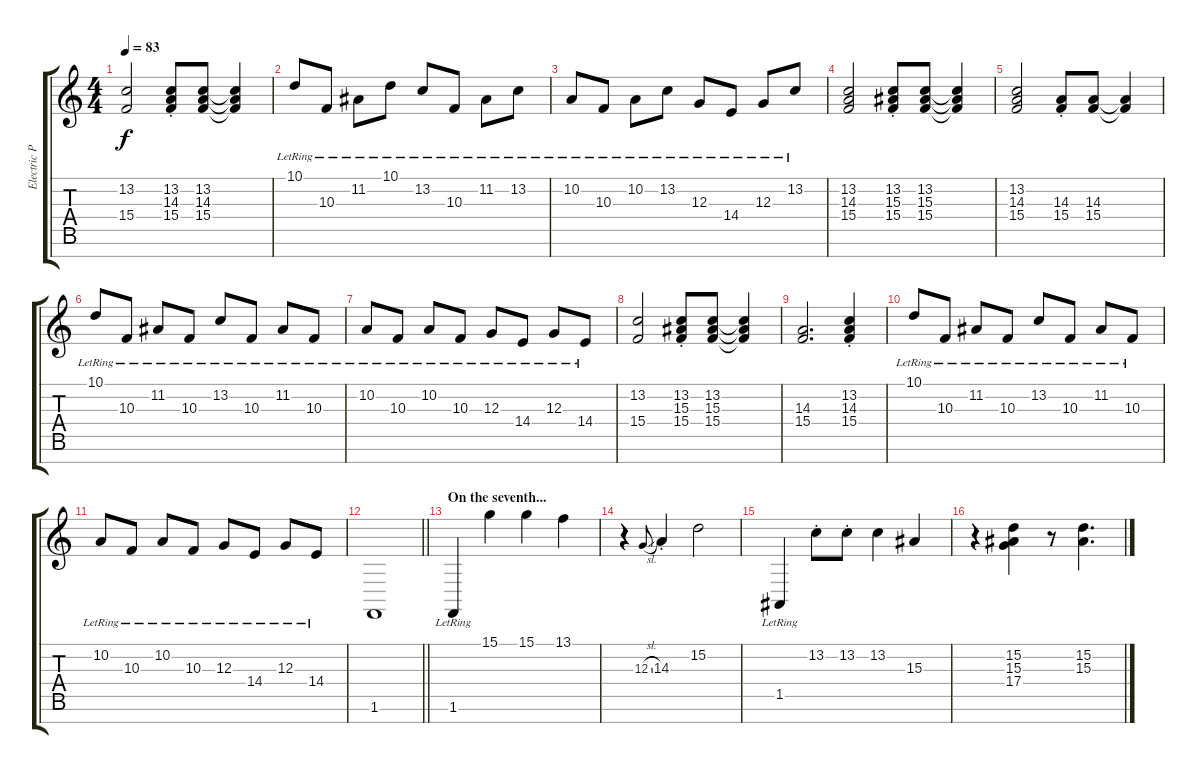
\track ("Electric Piano L (Keith)" "Electric P") {instrument electricpiano2}
\staff {score tabs}
\tuning (E4 B3 G3 D3 A2 E2 B1) {hide}
\ts (4 4)
\tempo 83
\clef g2
\ks c
(13.2 15.4).2{dy f} (13.2{st} 14.3{st} 15.4).8 (13.2 14.3 15.4).8 (13.2{t} 14.3{t} 15.4{t}).4 |
10.1{lr}.8 10.3{lr}.8 11.2{lr}.8 10.1{lr}.8 13.2{lr}.8 10.3{lr}.8 11.2{lr}.8 13.2{lr}.8 |
10.2{lr}.8 10.3{lr}.8 10.2{lr}.8 13.2{lr}.8 12.3{lr}.8 14.4{lr}.8 12.3{lr}.8 13.2{lr}.8 |
(13.2 14.3 15.4).2 (13.2{st} 15.3 15.4).8 (13.2 15.3 15.4).8 (13.2{t} 15.3{t} 15.4{t}).4 |
(13.2 14.3 15.4).2 (14.3{st} 15.4).8 (14.3 15.4).8 (14.3{t} 15.4{t}).4 |
10.1{lr}.8 10.3{lr}.8 11.2{lr}.8 10.3{lr}.8 13.2{lr}.8 10.3{lr}.8 11.2{lr}.8 10.3{lr}.8 |
10.2{lr}.8 10.3{lr}.8 10.2{lr}.8 10.3{lr}.8 12.3{lr}.8 14.4{lr}.8 12.3{lr}.8 14.4{lr}.8 |
(13.2 15.4).2 (13.2{st} 15.3 15.4).8 (13.2 15.3 15.4).8 (13.2{t} 15.3{t} 15.4{t}).4 |
(14.3 15.4).2{d} (13.2{st} 14.3 15.4).4 |
10.1{lr}.8 10.3{lr}.8 11.2{lr}.8 10.3{lr}.8 13.2{lr}.8 10.3{lr}.8 11.2{lr}.8 10.3{lr}.8 |
10.2{lr}.8 10.3{lr}.8 10.2{lr}.8 10.3{lr}.8 12.3{lr}.8 14.4{lr}.8 12.3{lr}.8 14.4{lr}.8 |
\barLineRight lightlight
1.6.1 |
\section ("" "On the seventh...")
1.6{lr}.4 15.1.4 15.1.4 13.1.4 |
r.4 12.3{sl}.8{gr onbeat} 14.3{st}.4 15.2.2 |
1.5{lr}.4 13.2{st}.8 13.2{st}.8 13.2.4 15.3.4 |
r.4 (15.2 15.3 17.4).4 r.8 (15.2 15.3).4{d}
